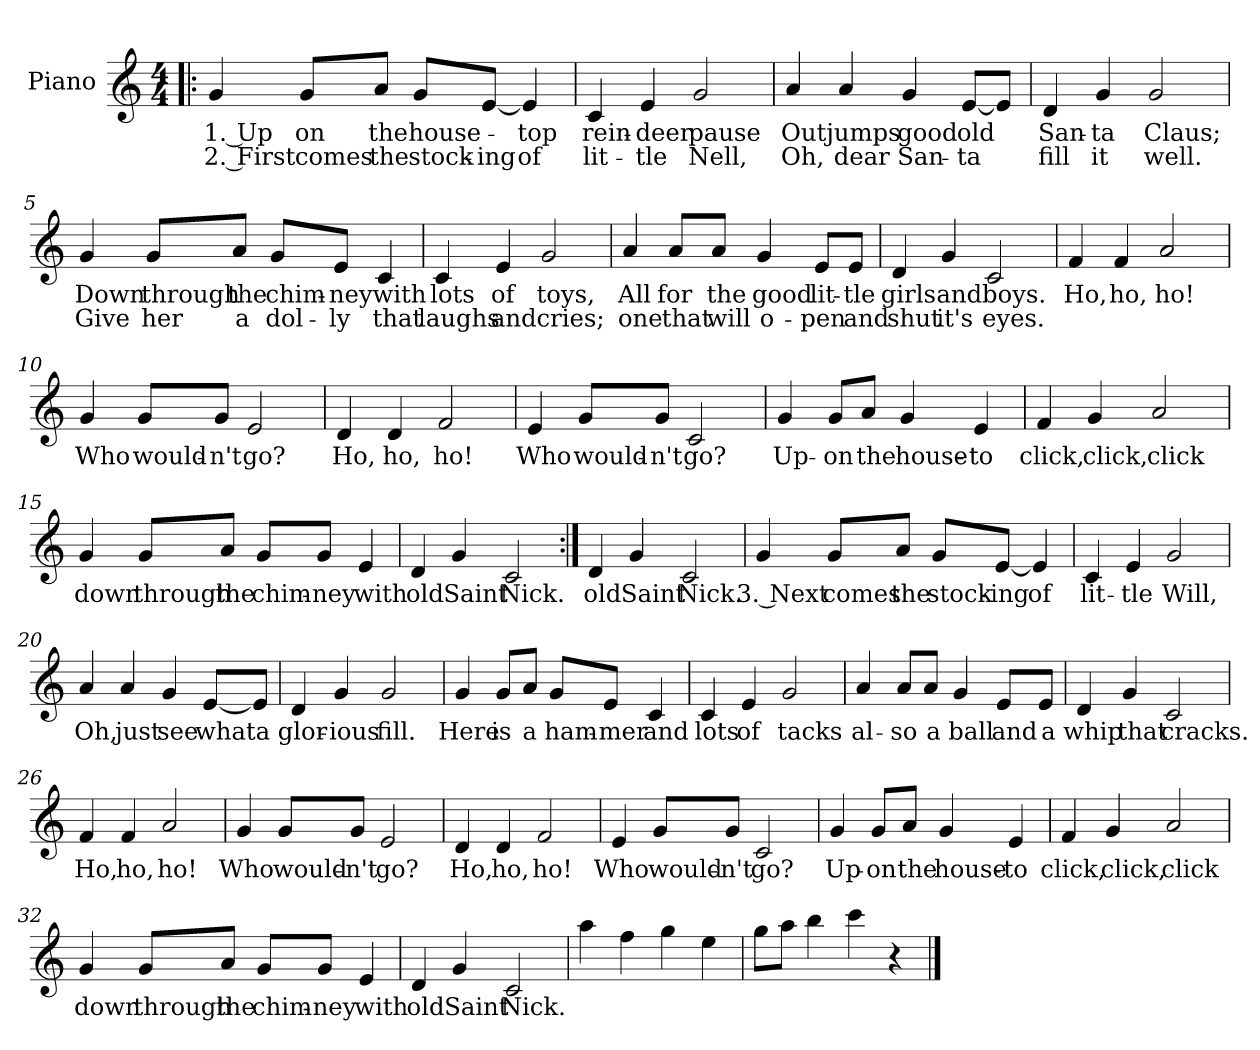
**kern	**text	**text
*part1	*part1	*part1
*staff1	*staff1	*staff1
*I"Piano	*	*
*I'Pno.	*	*
*clefG2	*	*
*k[]	*	*
*C:	*	*
*M4/4	*	*
=1!|:	=1!|:	=1!|:
4g/	1. Up	2. First
8g/L	on	comes
8a/J	the	the
8g/L	house-	stock-
[8e/J	.	-ing
4e/]	-top	of
=2	=2	=2
4c/	rein-	lit-
4e/	-deer	-tle
2g/	pause	Nell,
=3	=3	=3
4a/	Out	Oh,
4a/	jumps	dear
4g/	good	San-
[8e/L	old	-ta
8e/J]	.	.
=4	=4	=4
4d/	San-	fill
4g/	-ta	it
2g/	Claus;	well.
!!LO:LB:g=z
=5	=5	=5
4g/	Down	Give
8g/L	through	her
8a/J	the	a
8g/L	chim-	dol-
8e/J	-ney	-ly
4c/	with	that
=6	=6	=6
4c/	lots	laughs
4e/	of	and
2g/	toys,	cries;
=7	=7	=7
4a/	All	one
8a/L	for	that
8a/J	the	will
4g/	good	o-
8e/L	lit-	-pen
8e/J	-tle	and
=8	=8	=8
4d/	girls	shut
4g/	and	it's
2c/	boys.	eyes.
!!LO:LB:g=z
=9	=9	=9
4f/	Ho,	.
4f/	ho,	.
2a/	ho!	.
=10	=10	=10
4g/	Who	.
8g/L	would-	.
8g/J	-n't	.
2e/	go?	.
=11	=11	=11
4d/	Ho,	.
4d/	ho,	.
2f/	ho!	.
=12	=12	=12
4e/	Who	.
8g/L	would-	.
8g/J	-n't	.
2c/	go?	.
=13	=13	=13
4g/	Up-	.
8g/L	-on	.
8a/J	the	.
4g/	house-	.
4e/	-to	.
!!LO:LB:g=z
=14	=14	=14
4f/	click,	.
4g/	click,	.
2a/	click	.
=15	=15	=15
4g/	down	.
8g/L	through	.
8a/J	the	.
8g/L	chim-	.
8g/J	-ney	.
4e/	with	.
=16	=16	=16
4d/	old	.
4g/	Saint	.
2c/	Nick.	.
=17:|!	=17:|!	=17:|!
4d/	old	.
4g/	Saint	.
2c/	Nick.	.
!!LO:LB:g=z
=18	=18	=18
4g/	3. Next	.
8g/L	comes	.
8a/J	the	.
8g/L	stock-	.
[8e/J	-ing	.
4e/]	of	.
=19	=19	=19
4c/	lit-	.
4e/	-tle	.
2g/	Will,	.
=20	=20	=20
4a/	Oh,	.
4a/	just	.
4g/	see	.
[8e/L	what	.
8e/J]	a	.
=21	=21	=21
4d/	glor-	.
4g/	-ious	.
2g/	fill.	.
!!LO:LB:g=z
=22	=22	=22
4g/	Here	.
8g/L	is	.
8a/J	a	.
8g/L	ham-	.
8e/J	-mer	.
4c/	and	.
=23	=23	=23
4c/	lots	.
4e/	of	.
2g/	tacks	.
=24	=24	=24
4a/	al-	.
8a/L	-so	.
8a/J	a	.
4g/	ball	.
8e/L	and	.
8e/J	a	.
=25	=25	=25
4d/	whip	.
4g/	that	.
2c/	cracks.	.
=26	=26	=26
4f/	Ho,	.
4f/	ho,	.
2a/	ho!	.
!!LO:LB:g=z
=27	=27	=27
4g/	Who	.
8g/L	would-	.
8g/J	-n't	.
2e/	go?	.
=28	=28	=28
4d/	Ho,	.
4d/	ho,	.
2f/	ho!	.
=29	=29	=29
4e/	Who	.
8g/L	would-	.
8g/J	-n't	.
2c/	go?	.
=30	=30	=30
4g/	Up-	.
8g/L	-on	.
8a/J	the	.
4g/	house-	.
4e/	-to	.
=31	=31	=31
4f/	click,	.
4g/	click,	.
2a/	click	.
!!LO:LB:g=z
=32	=32	=32
4g/	down	.
8g/L	through	.
8a/J	the	.
8g/L	chim-	.
8g/J	-ney	.
4e/	with	.
=33	=33	=33
4d/	old	.
4g/	Saint	.
2c/	Nick.	.
=34	=34	=34
4aa\	.	.
4ff\	.	.
4gg\	.	.
4ee\	.	.
=35	=35	=35
8gg\L	.	.
8aa\J	.	.
4bb\	.	.
4ccc\	.	.
4r	.	.
==	==	==
*-	*-	*-
